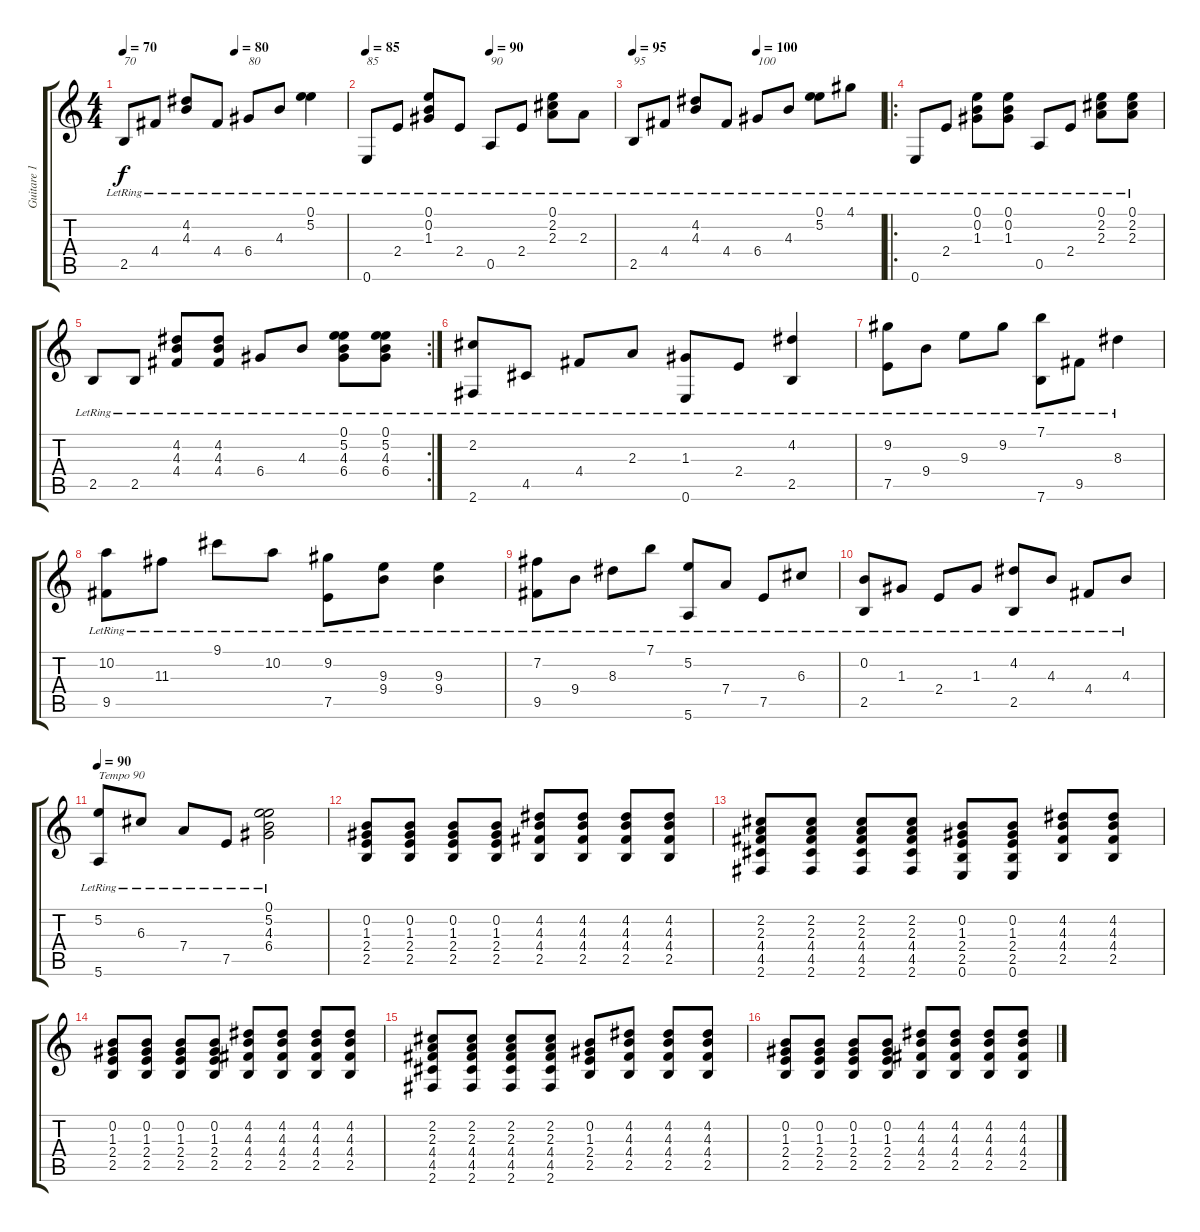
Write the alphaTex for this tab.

\track ("Guitare 1" "Guitare 1") {instrument electricguitarjazz}
\staff {score tabs}
\tuning (E4 B3 G3 D3 A2 E2) {hide}
\ts (4 4)
\tempo 70
\tempo (80 0.5)
\clef g2
\ks c
2.5{lr}.8{txt "70" dy f} 4.4{lr}.8 (4.2{lr} 4.3{lr}).8 4.4{lr}.8 6.4{lr}.8{txt "80"} 4.3{lr}.8 (0.1{lr} 5.2{lr}).4 |
\tempo 85
\tempo (90 0.5)
0.6{lr}.8{txt "85"} 2.4{lr}.8 (0.1{lr} 0.2{lr} 1.3{lr}).8 2.4{lr}.8 0.5{lr}.8{txt "90"} 2.4{lr}.8 (0.1{lr} 2.2{lr} 2.3{lr}).8 2.3{lr}.8 |
\tempo 95
\tempo (100 0.5)
2.5{lr}.8{txt "95"} 4.4{lr}.8 (4.2 4.3{lr}).8 4.4{lr}.8 6.4{lr}.8{txt "100"} 4.3{lr}.8 (0.1{lr} 5.2{lr}).8 4.1{lr}.8 |
\ro
0.6{lr}.8 2.4{lr}.8 (0.1{lr} 0.2{lr} 1.3{lr}).8 (0.1{lr} 0.2{lr} 1.3{lr}).8 0.5{lr}.8 2.4{lr}.8 (0.1{lr} 2.2{lr} 2.3{lr}).8 (0.1{lr} 2.2{lr} 2.3{lr}).8 |
\rc 2
2.5{lr}.8 2.5{lr}.8 (4.2{lr} 4.3{lr} 4.4{lr}).8 (4.2{lr} 4.3 4.4{lr}).8 6.4{lr}.8 4.3{lr}.8 (0.1{lr} 5.2{lr} 4.3{lr} 6.4{lr}).8 (0.1{lr} 5.2{lr} 4.3{lr} 6.4{lr}).8 |
(2.2{lr} 2.6{lr}).8 4.5{lr}.8 4.4{lr}.8 2.3{lr}.8 (1.3{lr} 0.6{lr}).8 2.4{lr}.8 (4.2{lr} 2.5{lr}).4 |
(9.2{lr} 7.5{lr}).8 9.4{lr}.8 9.3{lr}.8 9.2{lr}.8 (7.1{lr} 7.6{lr}).8 9.5{lr}.8 8.3{lr}.4 |
(10.2{lr} 9.5{lr}).8 11.3{lr}.8 9.1{lr}.8 10.2{lr}.8 (9.2{lr} 7.5{lr}).8 (9.3{lr} 9.4{lr}).8 (9.3{lr} 9.4{lr}).4 |
(7.2{lr} 9.5{lr}).8 9.4{lr}.8 8.3{lr}.8 7.1{lr}.8 (5.2{lr} 5.6{lr}).8 7.4{lr}.8 7.5{lr}.8 6.3{lr}.8 |
(0.2{lr} 2.5{lr}).8 1.3{lr}.8 2.4{lr}.8 1.3{lr}.8 (4.2{lr} 2.5{lr}).8 4.3{lr}.8 4.4{lr}.8 4.3{lr}.8 |
\tempo 90
(5.2{lr} 5.6{lr}).8{txt "Tempo 90"} 6.3{lr}.8 7.4{lr}.8 7.5{lr}.8 (0.1{lr} 5.2 4.3{lr} 6.4{lr}).2 |
(0.2 1.3 2.4 2.5).8 (0.2 1.3 2.4 2.5).8 (0.2 1.3 2.4 2.5).8 (0.2 1.3 2.4 2.5).8 (4.2 4.3 4.4 2.5).8 (4.2 4.3 4.4 2.5).8 (4.2 4.3 4.4 2.5).8 (4.2 4.3 4.4 2.5).8 |
(2.2 2.3 4.4 4.5 2.6).8 (2.2 2.3 4.4 4.5 2.6).8 (2.2 2.3 4.4 4.5 2.6).8 (2.2 2.3 4.4 4.5 2.6).8 (0.2 1.3 2.4 2.5 0.6).8 (0.2 1.3 2.4 2.5 0.6).8 (4.2 4.3 4.4 2.5).8 (4.2 4.3 4.4 2.5).8 |
(0.2 1.3 2.4 2.5).8 (0.2 1.3 2.4 2.5).8 (0.2 1.3 2.4 2.5).8 (0.2 1.3 2.4 2.5).8 (4.2 4.3 4.4 2.5).8 (4.2 4.3 4.4 2.5).8 (4.2 4.3 4.4 2.5).8 (4.2 4.3 4.4 2.5).8 |
(2.2 2.3 4.4 4.5 2.6).8 (2.2 2.3 4.4 4.5 2.6).8 (2.2 2.3 4.4 4.5 2.6).8 (2.2 2.3 4.4 4.5 2.6).8 (0.2 1.3 2.4 2.5).8 (4.2 4.3 4.4 2.5).8 (4.2 4.3 4.4 2.5).8 (4.2 4.3 4.4 2.5).8 |
(0.2 1.3 2.4 2.5).8 (0.2 1.3 2.4 2.5).8 (0.2 1.3 2.4 2.5).8 (0.2 1.3 2.4 2.5).8 (4.2 4.3 4.4 2.5).8 (4.2 4.3 4.4 2.5).8 (4.2 4.3 4.4 2.5).8 (4.2 4.3 4.4 2.5).8
